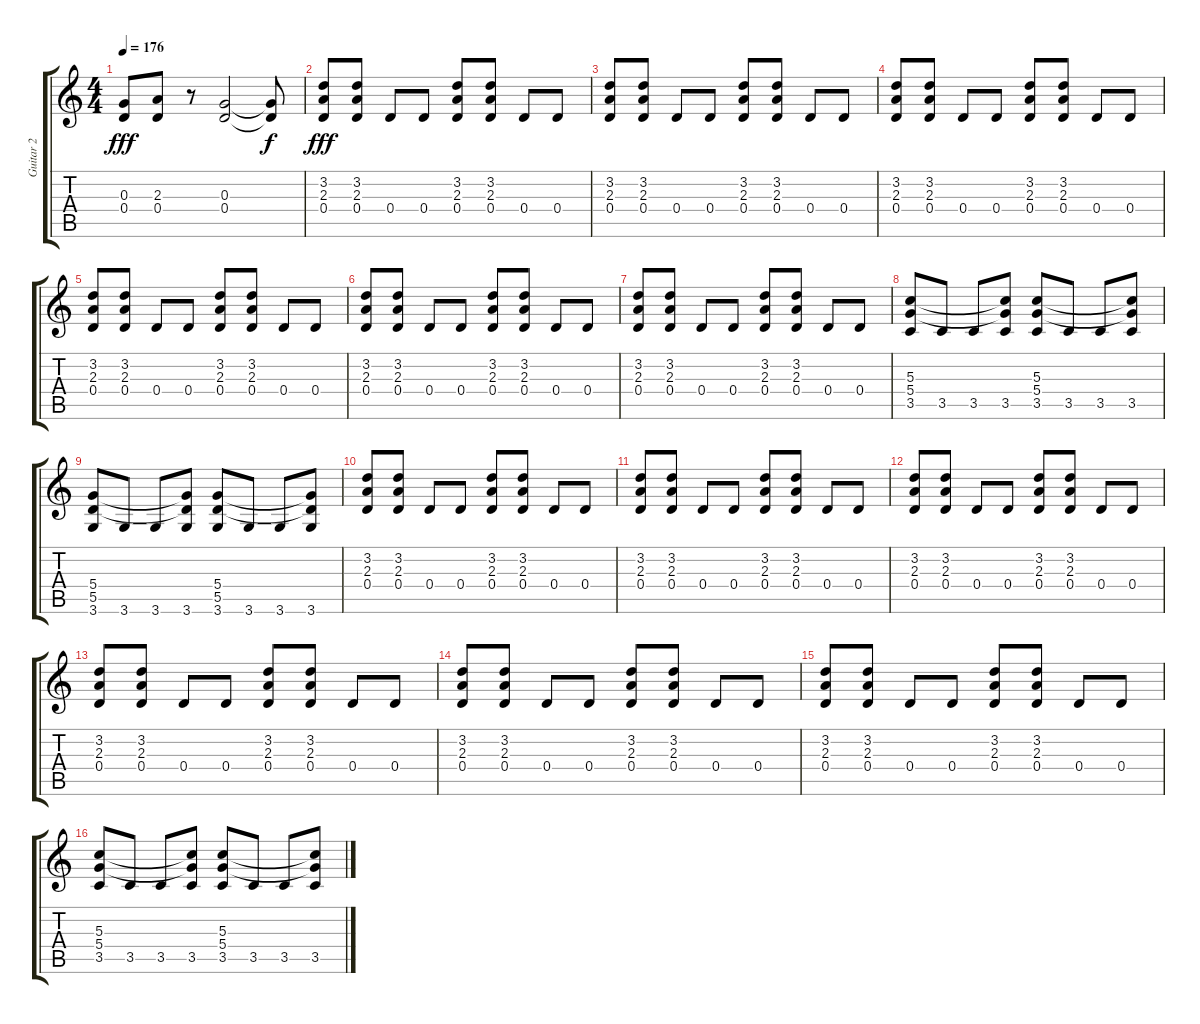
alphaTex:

\track ("Guitar 2" "Guitar 2") {instrument distortionguitar}
\staff {score tabs}
\tuning (E4 B3 G3 D3 A2 E2) {hide}
\ts (4 4)
\tempo 176
\clef g2
\ks c
(0.3 0.4).8{dy fff} (2.3 0.4).8 r.8 (0.3 0.4).2 (0.3{t} 0.4{t}).8{dy f} |
(3.2 2.3 0.4).8{dy fff} (3.2 2.3 0.4).8 0.4.8 0.4.8 (3.2 2.3 0.4).8 (3.2 2.3 0.4).8 0.4.8 0.4.8 |
(3.2 2.3 0.4).8 (3.2 2.3 0.4).8 0.4.8 0.4.8 (3.2 2.3 0.4).8 (3.2 2.3 0.4).8 0.4.8 0.4.8 |
(3.2 2.3 0.4).8 (3.2 2.3 0.4).8 0.4.8 0.4.8 (3.2 2.3 0.4).8 (3.2 2.3 0.4).8 0.4.8 0.4.8 |
(3.2 2.3 0.4).8 (3.2 2.3 0.4).8 0.4.8 0.4.8 (3.2 2.3 0.4).8 (3.2 2.3 0.4).8 0.4.8 0.4.8 |
(3.2 2.3 0.4).8 (3.2 2.3 0.4).8 0.4.8 0.4.8 (3.2 2.3 0.4).8 (3.2 2.3 0.4).8 0.4.8 0.4.8 |
(3.2 2.3 0.4).8 (3.2 2.3 0.4).8 0.4.8 0.4.8 (3.2 2.3 0.4).8 (3.2 2.3 0.4).8 0.4.8 0.4.8 |
(5.3 5.4 3.5).8 3.5.8 3.5.8 (5.3{t} 5.4{t} 3.5).8 (5.3 5.4 3.5).8 3.5.8 3.5.8 (5.3{t} 5.4{t} 3.5).8 |
(5.4 5.5 3.6).8 3.6.8 3.6.8 (5.4{t} 5.5{t} 3.6).8 (5.4 5.5 3.6).8 3.6.8 3.6.8 (5.4{t} 5.5{t} 3.6).8 |
(3.2 2.3 0.4).8 (3.2 2.3 0.4).8 0.4.8 0.4.8 (3.2 2.3 0.4).8 (3.2 2.3 0.4).8 0.4.8 0.4.8 |
(3.2 2.3 0.4).8 (3.2 2.3 0.4).8 0.4.8 0.4.8 (3.2 2.3 0.4).8 (3.2 2.3 0.4).8 0.4.8 0.4.8 |
(3.2 2.3 0.4).8 (3.2 2.3 0.4).8 0.4.8 0.4.8 (3.2 2.3 0.4).8 (3.2 2.3 0.4).8 0.4.8 0.4.8 |
(3.2 2.3 0.4).8 (3.2 2.3 0.4).8 0.4.8 0.4.8 (3.2 2.3 0.4).8 (3.2 2.3 0.4).8 0.4.8 0.4.8 |
(3.2 2.3 0.4).8 (3.2 2.3 0.4).8 0.4.8 0.4.8 (3.2 2.3 0.4).8 (3.2 2.3 0.4).8 0.4.8 0.4.8 |
(3.2 2.3 0.4).8 (3.2 2.3 0.4).8 0.4.8 0.4.8 (3.2 2.3 0.4).8 (3.2 2.3 0.4).8 0.4.8 0.4.8 |
(5.3 5.4 3.5).8 3.5.8 3.5.8 (5.3{t} 5.4{t} 3.5).8 (5.3 5.4 3.5).8 3.5.8 3.5.8 (5.3{t} 5.4{t} 3.5).8
